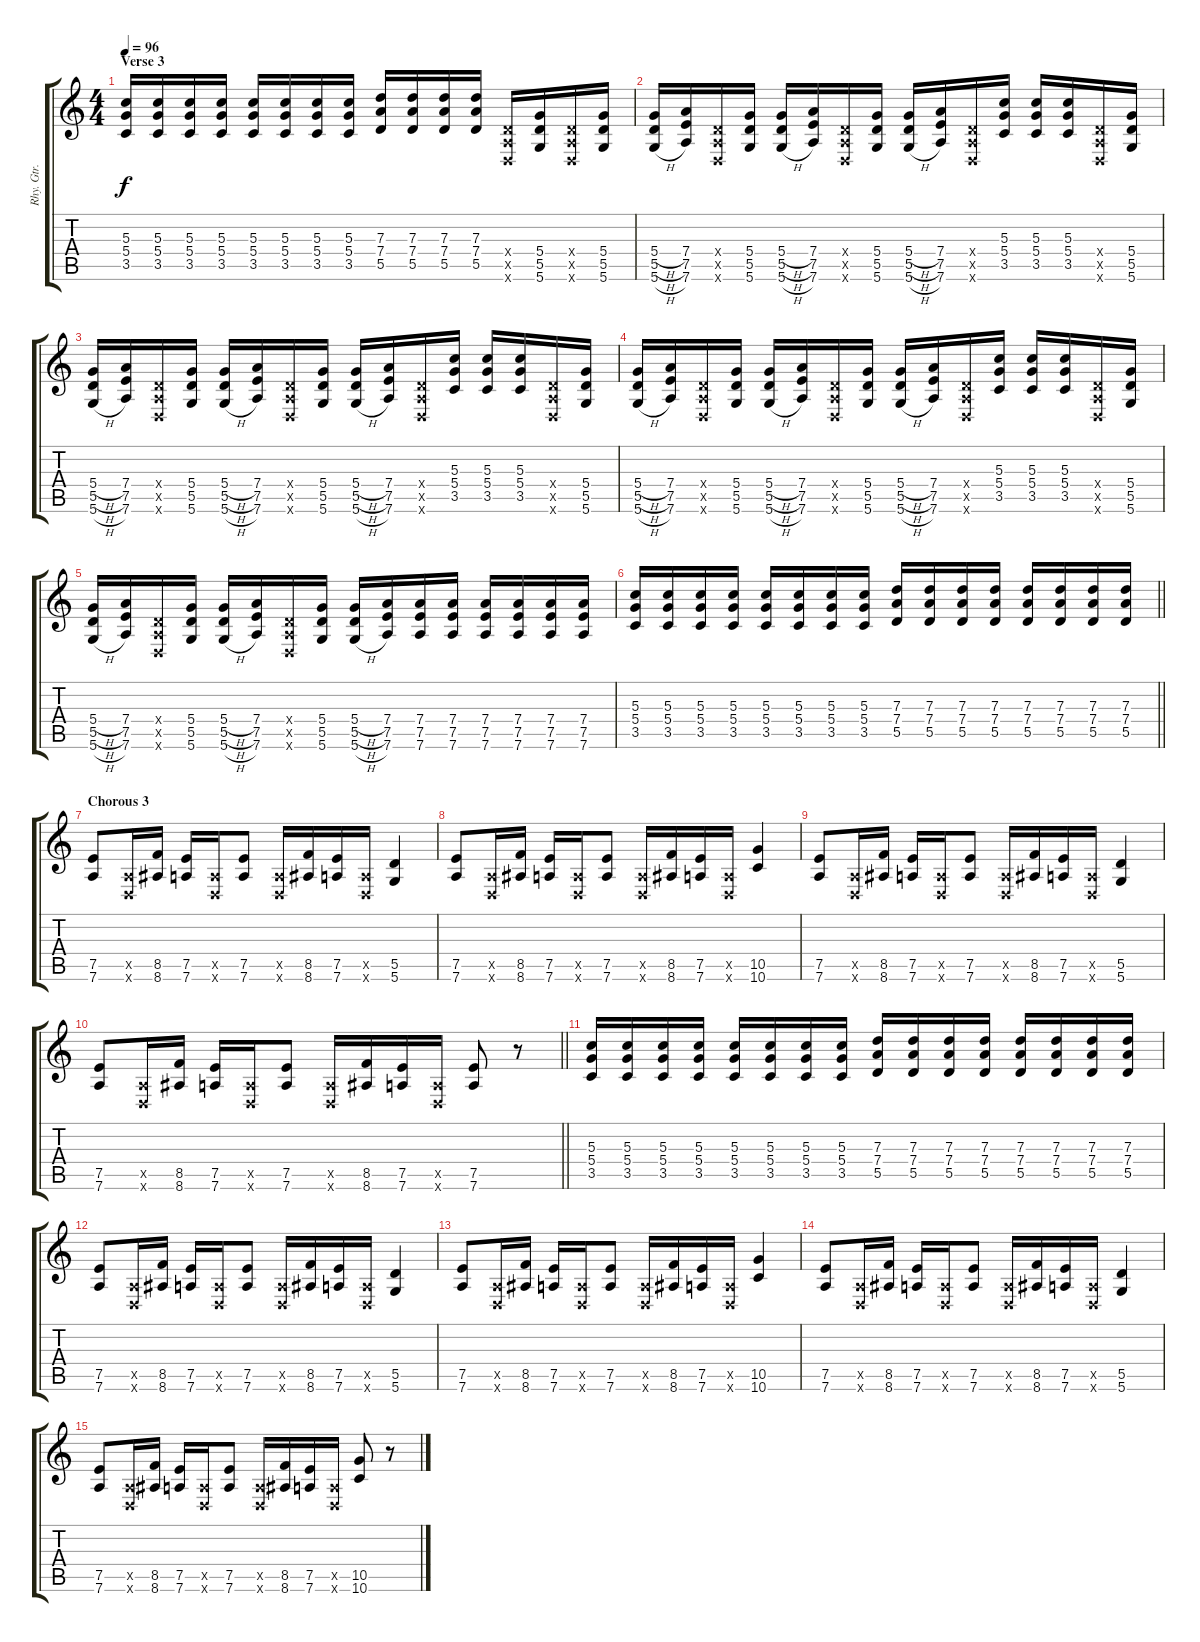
\track ("Rhy. Gtr. 2" "Rhy. Gtr. ") {instrument distortionguitar}
\staff {score tabs}
\tuning (E4 B3 G3 D3 A2 D2) {hide}
\ts (4 4)
\section ("" "Verse 3")
\tempo 96
\clef g2
\ks c
(5.3 5.4 3.5).16{dy f} (5.3 5.4 3.5).16 (5.3 5.4 3.5).16 (5.3 5.4 3.5).16 (5.3 5.4 3.5).16 (5.3 5.4 3.5).16 (5.3 5.4 3.5).16 (5.3 5.4 3.5).16 (7.3 7.4 5.5).16 (7.3 7.4 5.5).16 (7.3 7.4 5.5).16 (7.3 7.4 5.5).16 (0.4{x} 0.5{x} 0.6{x}).16 (5.4 5.5 5.6).16 (0.4{x} 0.5{x} 0.6{x}).16 (5.4 5.5 5.6).16 |
(5.4{h} 5.5{h} 5.6{h}).16 (7.4 7.5 7.6).16 (0.4{x} 0.5{x} 0.6{x}).16 (5.4 5.5 5.6).16 (5.4{h} 5.5{h} 5.6{h}).16 (7.4 7.5 7.6).16 (0.4{x} 0.5{x} 0.6{x}).16 (5.4 5.5 5.6).16 (5.4{h} 5.5{h} 5.6{h}).16 (7.4 7.5 7.6).16 (0.4{x} 0.5{x} 0.6{x}).16 (5.3 5.4 3.5).16 (5.3 5.4 3.5).16 (5.3 5.4 3.5).16 (0.4{x} 0.5{x} 0.6{x}).16 (5.4 5.5 5.6).16 |
(5.4{h} 5.5{h} 5.6{h}).16 (7.4 7.5 7.6).16 (0.4{x} 0.5{x} 0.6{x}).16 (5.4 5.5 5.6).16 (5.4{h} 5.5{h} 5.6{h}).16 (7.4 7.5 7.6).16 (0.4{x} 0.5{x} 0.6{x}).16 (5.4 5.5 5.6).16 (5.4{h} 5.5{h} 5.6{h}).16 (7.4 7.5 7.6).16 (0.4{x} 0.5{x} 0.6{x}).16 (5.3 5.4 3.5).16 (5.3 5.4 3.5).16 (5.3 5.4 3.5).16 (0.4{x} 0.5{x} 0.6{x}).16 (5.4 5.5 5.6).16 |
(5.4{h} 5.5{h} 5.6{h}).16 (7.4 7.5 7.6).16 (0.4{x} 0.5{x} 0.6{x}).16 (5.4 5.5 5.6).16 (5.4{h} 5.5{h} 5.6{h}).16 (7.4 7.5 7.6).16 (0.4{x} 0.5{x} 0.6{x}).16 (5.4 5.5 5.6).16 (5.4{h} 5.5{h} 5.6{h}).16 (7.4 7.5 7.6).16 (0.4{x} 0.5{x} 0.6{x}).16 (5.3 5.4 3.5).16 (5.3 5.4 3.5).16 (5.3 5.4 3.5).16 (0.4{x} 0.5{x} 0.6{x}).16 (5.4 5.5 5.6).16 |
(5.4{h} 5.5{h} 5.6{h}).16 (7.4 7.5 7.6).16 (0.4{x} 0.5{x} 0.6{x}).16 (5.4 5.5 5.6).16 (5.4{h} 5.5{h} 5.6{h}).16 (7.4 7.5 7.6).16 (0.4{x} 0.5{x} 0.6{x}).16 (5.4 5.5 5.6).16 (5.4{h} 5.5{h} 5.6{h}).16 (7.4 7.5 7.6).16 (7.4 7.5 7.6).16 (7.4 7.5 7.6).16 (7.4 7.5 7.6).16 (7.4 7.5 7.6).16 (7.4 7.5 7.6).16 (7.4 7.5 7.6).16 |
\barLineRight lightlight
(5.3 5.4 3.5).16 (5.3 5.4 3.5).16 (5.3 5.4 3.5).16 (5.3 5.4 3.5).16 (5.3 5.4 3.5).16 (5.3 5.4 3.5).16 (5.3 5.4 3.5).16 (5.3 5.4 3.5).16 (7.3 7.4 5.5).16 (7.3 7.4 5.5).16 (7.3 7.4 5.5).16 (7.3 7.4 5.5).16 (7.3 7.4 5.5).16 (7.3 7.4 5.5).16 (7.3 7.4 5.5).16 (7.3 7.4 5.5).16 |
\section ("" "Chorous 3")
(7.5 7.6).8 (0.5{x} 0.6{x}).16 (8.5 8.6).16 (7.5 7.6).16 (0.5{x} 0.6{x}).16 (7.5 7.6).8 (0.5{x} 0.6{x}).16 (8.5 8.6).16 (7.5 7.6).16 (0.5{x} 0.6{x}).16 (5.5 5.6).4 |
(7.5 7.6).8 (0.5{x} 0.6{x}).16 (8.5 8.6).16 (7.5 7.6).16 (0.5{x} 0.6{x}).16 (7.5 7.6).8 (0.5{x} 0.6{x}).16 (8.5 8.6).16 (7.5 7.6).16 (0.5{x} 0.6{x}).16 (10.5 10.6).4 |
(7.5 7.6).8 (0.5{x} 0.6{x}).16 (8.5 8.6).16 (7.5 7.6).16 (0.5{x} 0.6{x}).16 (7.5 7.6).8 (0.5{x} 0.6{x}).16 (8.5 8.6).16 (7.5 7.6).16 (0.5{x} 0.6{x}).16 (5.5 5.6).4 |
\barLineRight lightlight
(7.5 7.6).8 (0.5{x} 0.6{x}).16 (8.5 8.6).16 (7.5 7.6).16 (0.5{x} 0.6{x}).16 (7.5 7.6).8 (0.5{x} 0.6{x}).16 (8.5 8.6).16 (7.5 7.6).16 (0.5{x} 0.6{x}).16 (7.5 7.6).8 r.8 |
\section ("" "")
(5.3 5.4 3.5).16 (5.3 5.4 3.5).16 (5.3 5.4 3.5).16 (5.3 5.4 3.5).16 (5.3 5.4 3.5).16 (5.3 5.4 3.5).16 (5.3 5.4 3.5).16 (5.3 5.4 3.5).16 (7.3 7.4 5.5).16 (7.3 7.4 5.5).16 (7.3 7.4 5.5).16 (7.3 7.4 5.5).16 (7.3 7.4 5.5).16 (7.3 7.4 5.5).16 (7.3 7.4 5.5).16 (7.3 7.4 5.5).16 |
(7.5 7.6).8 (0.5{x} 0.6{x}).16 (8.5 8.6).16 (7.5 7.6).16 (0.5{x} 0.6{x}).16 (7.5 7.6).8 (0.5{x} 0.6{x}).16 (8.5 8.6).16 (7.5 7.6).16 (0.5{x} 0.6{x}).16 (5.5 5.6).4 |
(7.5 7.6).8 (0.5{x} 0.6{x}).16 (8.5 8.6).16 (7.5 7.6).16 (0.5{x} 0.6{x}).16 (7.5 7.6).8 (0.5{x} 0.6{x}).16 (8.5 8.6).16 (7.5 7.6).16 (0.5{x} 0.6{x}).16 (10.5 10.6).4 |
(7.5 7.6).8 (0.5{x} 0.6{x}).16 (8.5 8.6).16 (7.5 7.6).16 (0.5{x} 0.6{x}).16 (7.5 7.6).8 (0.5{x} 0.6{x}).16 (8.5 8.6).16 (7.5 7.6).16 (0.5{x} 0.6{x}).16 (5.5 5.6).4 |
(7.5 7.6).8 (0.5{x} 0.6{x}).16 (8.5 8.6).16 (7.5 7.6).16 (0.5{x} 0.6{x}).16 (7.5 7.6).8 (0.5{x} 0.6{x}).16 (8.5 8.6).16 (7.5 7.6).16 (0.5{x} 0.6{x}).16 (10.5 10.6).8 r.8
